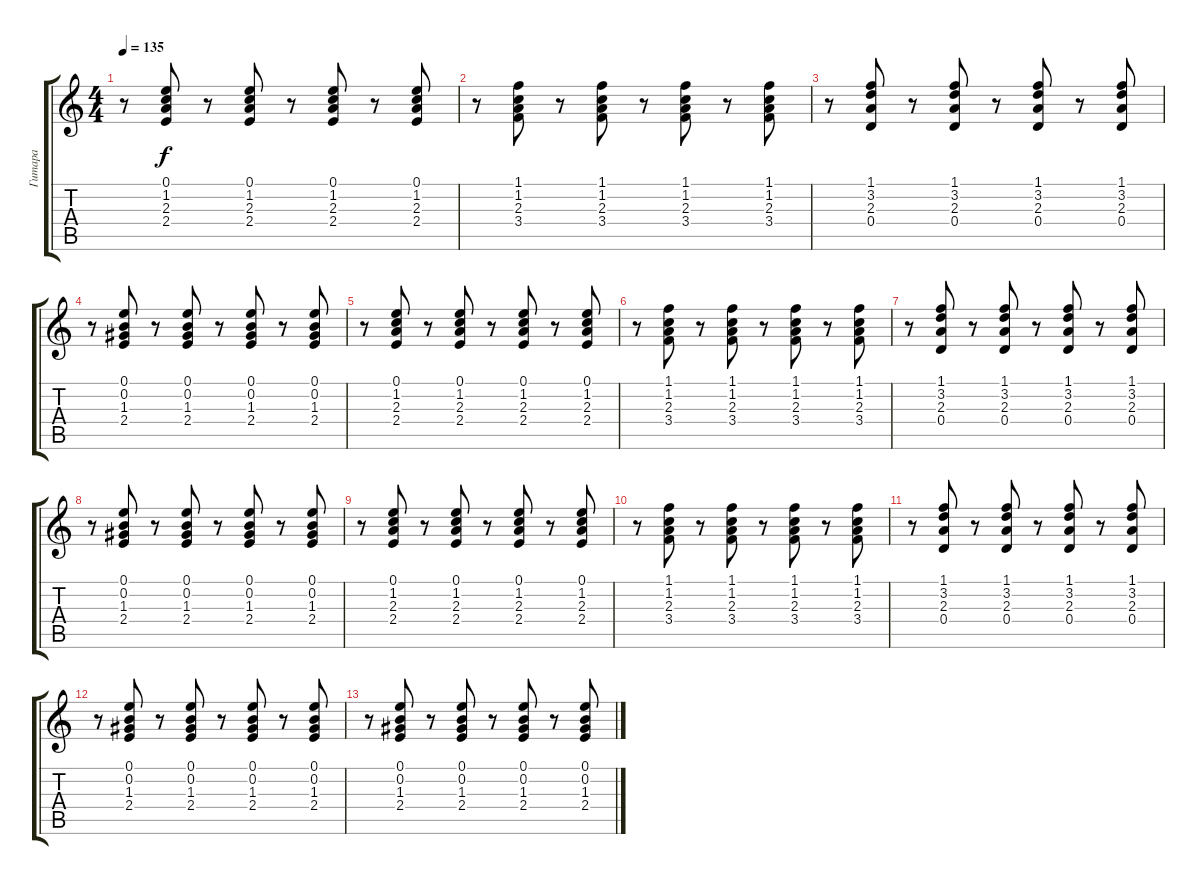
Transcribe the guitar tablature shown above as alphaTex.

\track ("Гитара" "Гитара") {instrument electricguitarclean}
\staff {score tabs}
\tuning (E4 B3 G3 D3 A2 E2) {hide}
\ts (4 4)
\tempo 135
\clef g2
\ks c
r.8{dy f} (0.1 1.2 2.3 2.4).8 r.8 (0.1 1.2 2.3 2.4).8 r.8 (0.1 1.2 2.3 2.4).8 r.8 (0.1 1.2 2.3 2.4).8 |
r.8 (1.1 1.2 2.3 3.4).8 r.8 (1.1 1.2 2.3 3.4).8 r.8 (1.1 1.2 2.3 3.4).8 r.8 (1.1 1.2 2.3 3.4).8 |
r.8 (1.1 3.2 2.3 0.4).8 r.8 (1.1 3.2 2.3 0.4).8 r.8 (1.1 3.2 2.3 0.4).8 r.8 (1.1 3.2 2.3 0.4).8 |
r.8 (0.1 0.2 1.3 2.4).8 r.8 (0.1 0.2 1.3 2.4).8 r.8 (0.1 0.2 1.3 2.4).8 r.8 (0.1 0.2 1.3 2.4).8 |
r.8 (0.1 1.2 2.3 2.4).8 r.8 (0.1 1.2 2.3 2.4).8 r.8 (0.1 1.2 2.3 2.4).8 r.8 (0.1 1.2 2.3 2.4).8 |
r.8 (1.1 1.2 2.3 3.4).8 r.8 (1.1 1.2 2.3 3.4).8 r.8 (1.1 1.2 2.3 3.4).8 r.8 (1.1 1.2 2.3 3.4).8 |
r.8 (1.1 3.2 2.3 0.4).8 r.8 (1.1 3.2 2.3 0.4).8 r.8 (1.1 3.2 2.3 0.4).8 r.8 (1.1 3.2 2.3 0.4).8 |
r.8 (0.1 0.2 1.3 2.4).8 r.8 (0.1 0.2 1.3 2.4).8 r.8 (0.1 0.2 1.3 2.4).8 r.8 (0.1 0.2 1.3 2.4).8 |
r.8 (0.1 1.2 2.3 2.4).8 r.8 (0.1 1.2 2.3 2.4).8 r.8 (0.1 1.2 2.3 2.4).8 r.8 (0.1 1.2 2.3 2.4).8 |
r.8 (1.1 1.2 2.3 3.4).8 r.8 (1.1 1.2 2.3 3.4).8 r.8 (1.1 1.2 2.3 3.4).8 r.8 (1.1 1.2 2.3 3.4).8 |
r.8 (1.1 3.2 2.3 0.4).8 r.8 (1.1 3.2 2.3 0.4).8 r.8 (1.1 3.2 2.3 0.4).8 r.8 (1.1 3.2 2.3 0.4).8 |
r.8 (0.1 0.2 1.3 2.4).8 r.8 (0.1 0.2 1.3 2.4).8 r.8 (0.1 0.2 1.3 2.4).8 r.8 (0.1 0.2 1.3 2.4).8 |
r.8 (0.1 0.2 1.3 2.4).8 r.8 (0.1 0.2 1.3 2.4).8 r.8 (0.1 0.2 1.3 2.4).8 r.8 (0.1 0.2 1.3 2.4).8
